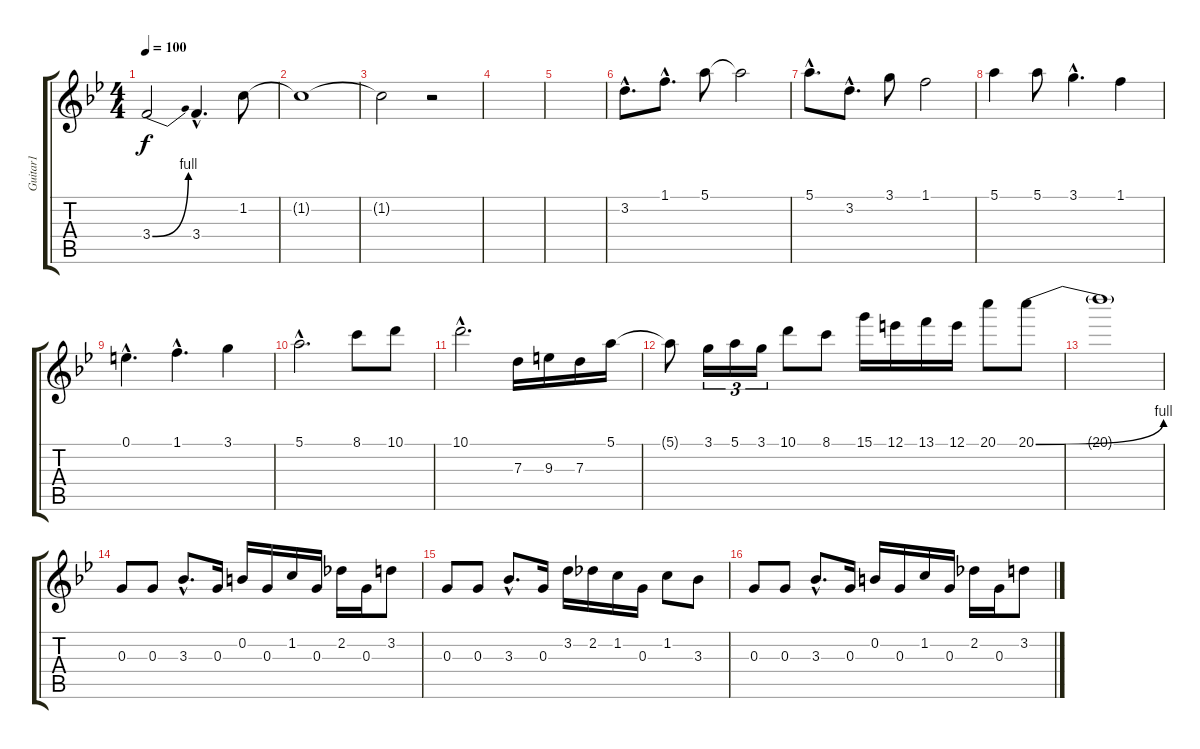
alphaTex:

\track ("Guitar1" "Guitar1") {instrument electricguitarjazz}
\staff {score tabs}
\tuning (E4 B3 G3 D3 A2 E2) {hide}
\ts (4 4)
\tempo 100
\clef g2
\ks bb
3.4{be (bend 0 0 60 4)}.2{dy f volume 12 instrument overdrivenguitar} 3.4{hac}.4{d} 1.2.8 |
1.2{t}.1 |
1.2{t}.2 r.2 |
|
|
3.2{hac}.8{d volume 12 instrument acousticguitarsteel} 1.1{hac}.8{d} 5.1.8 5.1{t}.2 |
5.1{hac}.8{d} 3.2{hac}.8{d} 3.1.8 1.1.2 |
5.1.4{volume 10 instrument overdrivenguitar} 5.1.8 3.1{hac}.4{d} 1.1.4 |
0.1{hac}.4{d} 1.1{hac}.4{d} 3.1.4 |
5.1{hac}.2{d} 8.1.8 10.1.8 |
10.1{hac}.2{d} 7.3.16 9.3.16 7.3.16 5.1.16 |
5.1{t}.8 3.1.16{tu (3 2)} 5.1.16{tu (3 2)} 3.1.16{tu (3 2)} 10.1.8 8.1.8 15.1.16 12.1.16 13.1.16 12.1.16 20.1.8 20.1{be (bend 0 0 60 4)}.8 |
20.1{t}.1 |
\ks gminor
0.3.8 0.3.8 3.3{hac}.8{d} 0.3.16 0.2.16 0.3.16 1.2.16 0.3.16 2.2.16 0.3.16 3.2.8 |
0.3.8 0.3.8 3.3{hac}.8{d} 0.3.16 3.2.16 2.2.16 1.2.16 0.3.16 1.2.8 3.3.8 |
0.3.8 0.3.8 3.3{hac}.8{d} 0.3.16 0.2.16 0.3.16 1.2.16 0.3.16 2.2.16 0.3.16 3.2.8
